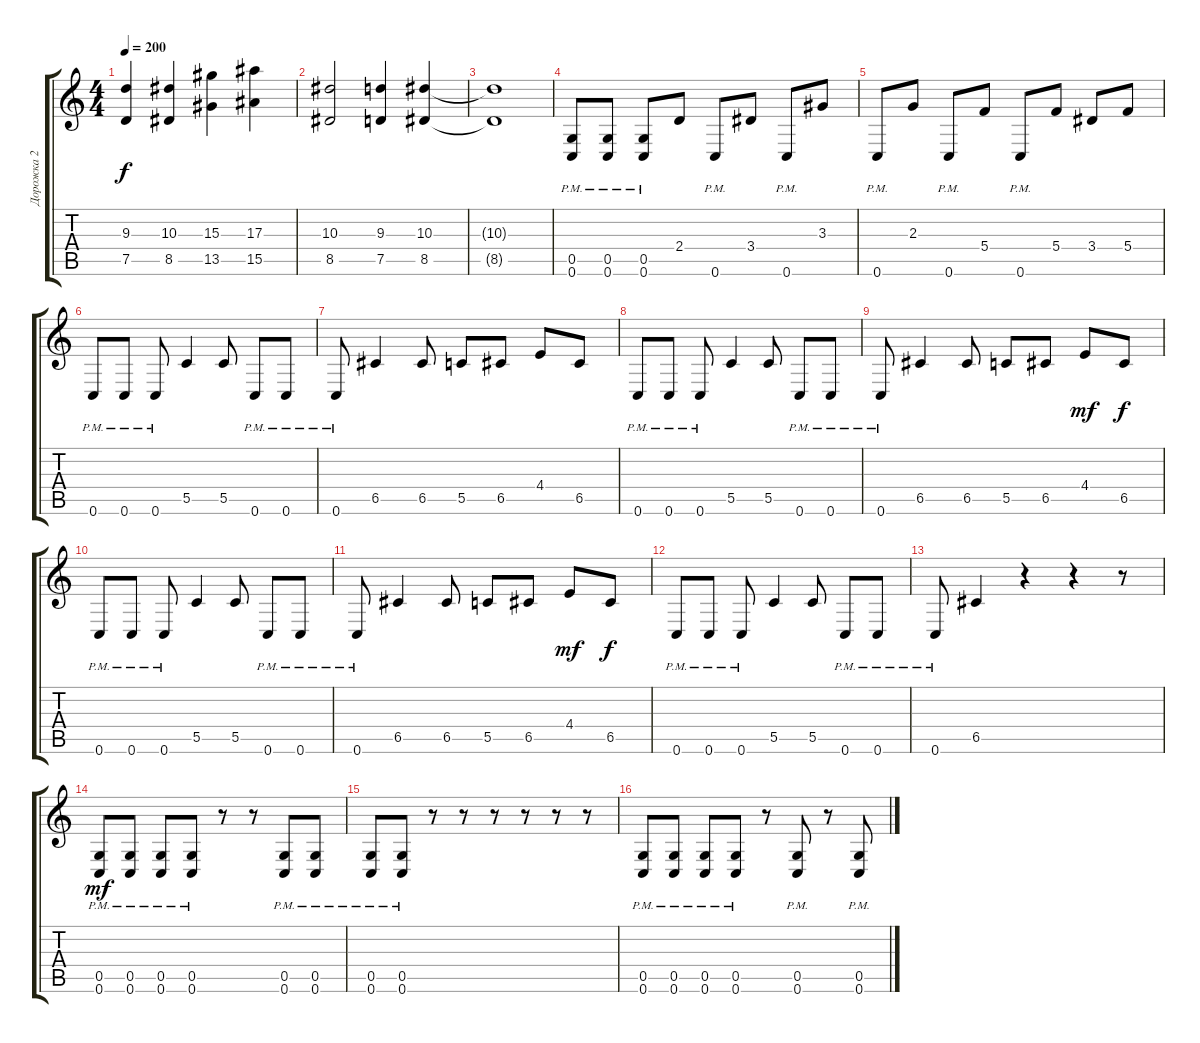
\track ("Дорожка 2" "Дорожка 2") {instrument distortionguitar}
\staff {score tabs}
\tuning (D4 A3 F3 C3 G2 C2) {hide}
\ts (4 4)
\tempo 200
\clef g2
\ks c
(9.3{t} 7.5{t}).4{dy f} (10.3 8.5).4 (15.3 13.5).4 (17.3 15.5).4 |
(10.3 8.5).2 (9.3 7.5).4 (10.3 8.5).4 |
(10.3{t} 8.5{t}).1 |
(0.5{pm} 0.6{pm}).8 (0.5{pm} 0.6{pm}).8 (0.5{pm} 0.6{pm}).8 2.4.8 0.6{pm}.8 3.4.8 0.6{pm}.8 3.3.8 |
0.6{pm}.8 2.3.8 0.6{pm}.8 5.4.8 0.6{pm}.8 5.4.8 3.4.8 5.4.8 |
0.6{pm}.8{volume 8 instrument distortionguitar} 0.6{pm}.8 0.6{pm}.8 5.5.4 5.5.8 0.6{pm}.8 0.6{pm}.8 |
0.6{pm}.8 6.5.4 6.5.8 5.5.8 6.5.8 4.4.8 6.5.8 |
0.6{pm}.8 0.6{pm}.8 0.6{pm}.8 5.5.4 5.5.8 0.6{pm}.8 0.6{pm}.8 |
0.6{pm}.8 6.5.4 6.5.8 5.5.8 6.5.8 4.4.8{dy mf} 6.5.8{dy f} |
0.6{pm}.8 0.6{pm}.8 0.6{pm}.8 5.5.4 5.5.8 0.6{pm}.8 0.6{pm}.8 |
0.6{pm}.8 6.5.4 6.5.8 5.5.8 6.5.8 4.4.8{dy mf} 6.5.8{dy f} |
0.6{pm}.8 0.6{pm}.8 0.6{pm}.8 5.5.4 5.5.8 0.6{pm}.8 0.6{pm}.8 |
0.6{pm}.8 6.5.4 r.4 r.4 r.8 |
(0.5{pm} 0.6{pm}).8{dy mf volume 13} (0.5{pm} 0.6{pm}).8 (0.5{pm} 0.6{pm}).8 (0.5{pm} 0.6{pm}).8 r.8 r.8 (0.5{pm} 0.6{pm}).8 (0.5{pm} 0.6{pm}).8 |
(0.5{pm} 0.6{pm}).8 (0.5{pm} 0.6{pm}).8 r.8 r.8 r.8 r.8 r.8 r.8 |
(0.5{pm} 0.6{pm}).8 (0.5{pm} 0.6{pm}).8 (0.5{pm} 0.6{pm}).8 (0.5{pm} 0.6{pm}).8 r.8 (0.5{pm} 0.6{pm}).8 r.8 (0.5{pm} 0.6{pm}).8
